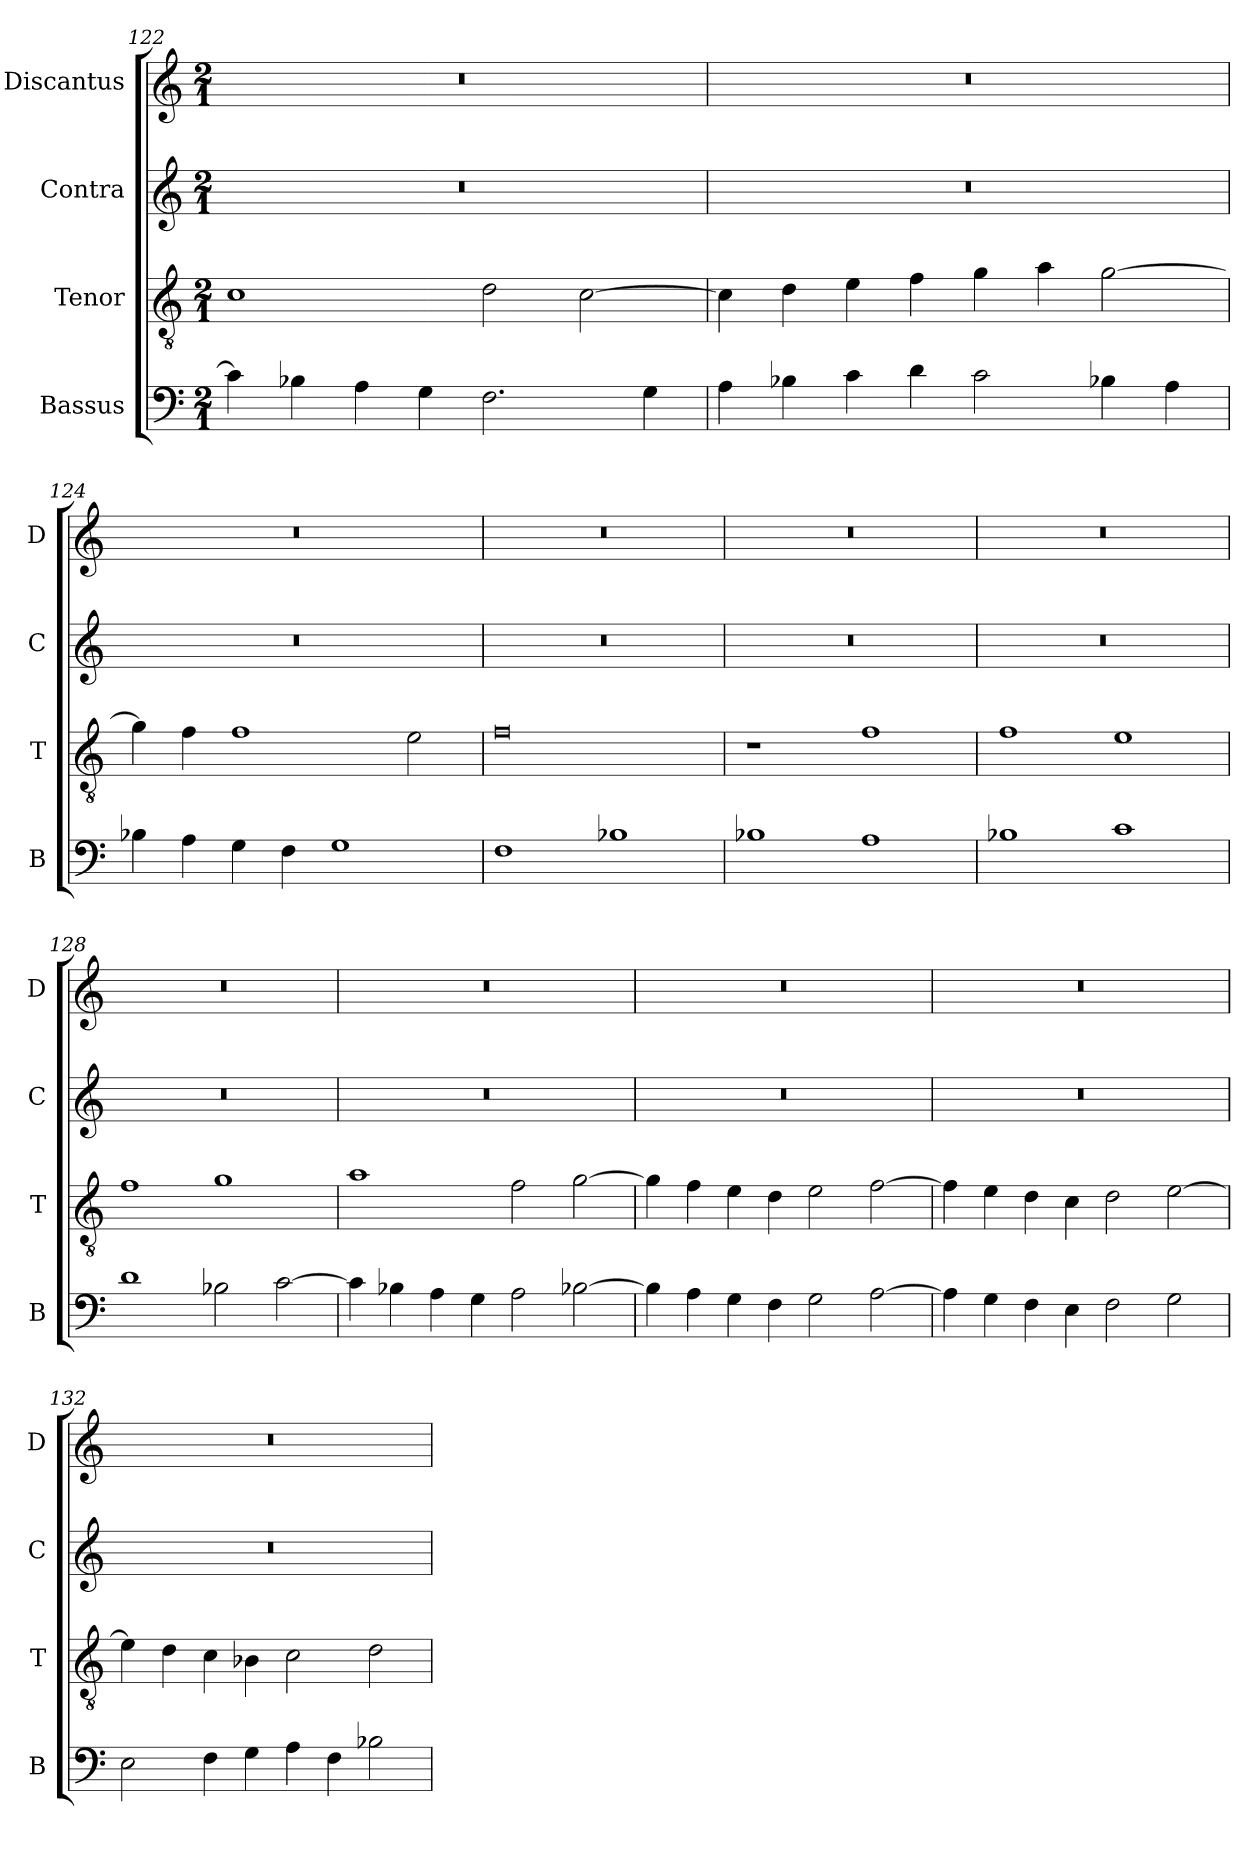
**kern	**kern	**kern	**kern
*part4	*part3	*part2	*part1
*staff4	*staff3	*staff2	*staff1
*I"Bassus	*I"Tenor	*I"Contra	*I"Discantus
*I'B	*I'T	*I'C	*I'D
*clefF4	*clefGv2	*clefG2	*clefG2
*k[]	*k[]	*k[]	*k[]
*M2/1	*M2/1	*M2/1	*M2/1
=122	=122	=122	=122
4c\]	1c	0r	0r
4B-X\	.	.	.
4A\	.	.	.
4G\	.	.	.
2.F\	2d\	.	.
.	[2c\	.	.
4G\	.	.	.
=123	=123	=123	=123
4A\	4c\]	0r	0r
4B-X\	4d\	.	.
4c\	4e\	.	.
4d\	4f\	.	.
2c\	4g\	.	.
.	4a\	.	.
4B-X\	[2g\	.	.
4A\	.	.	.
=124	=124	=124	=124
4B-X\	4g\]	0r	0r
4A\	4f\	.	.
4G\	1f	.	.
4F\	.	.	.
1G	.	.	.
.	2e\	.	.
=125	=125	=125	=125
1F	0f	0r	0r
1B-X	.	.	.
=126	=126	=126	=126
1B-X	1r	0r	0r
1A	1f	.	.
=127	=127	=127	=127
1B-X	1f	0r	0r
1c	1e	.	.
=128	=128	=128	=128
1d	1f	0r	0r
2B-X\	1g	.	.
[2c\	.	.	.
=129	=129	=129	=129
4c\]	1a	0r	0r
4B-X\	.	.	.
4A\	.	.	.
4G\	.	.	.
2A\	2f\	.	.
[2B-X\	[2g\	.	.
=130	=130	=130	=130
4B-\]	4g\]	0r	0r
4A\	4f\	.	.
4G\	4e\	.	.
4F\	4d\	.	.
2G\	2e\	.	.
[2A\	[2f\	.	.
=131	=131	=131	=131
4A\]	4f\]	0r	0r
4G\	4e\	.	.
4F\	4d\	.	.
4E\	4c\	.	.
2F\	2d\	.	.
2G\	[2e\	.	.
=132	=132	=132	=132
2E\	4e\]	0r	0r
.	4d\	.	.
4F\	4c\	.	.
4G\	4B-X\	.	.
4A\	2c\	.	.
4F\	.	.	.
2B-X\	2d\	.	.
=	=	=	=
*-	*-	*-	*-
